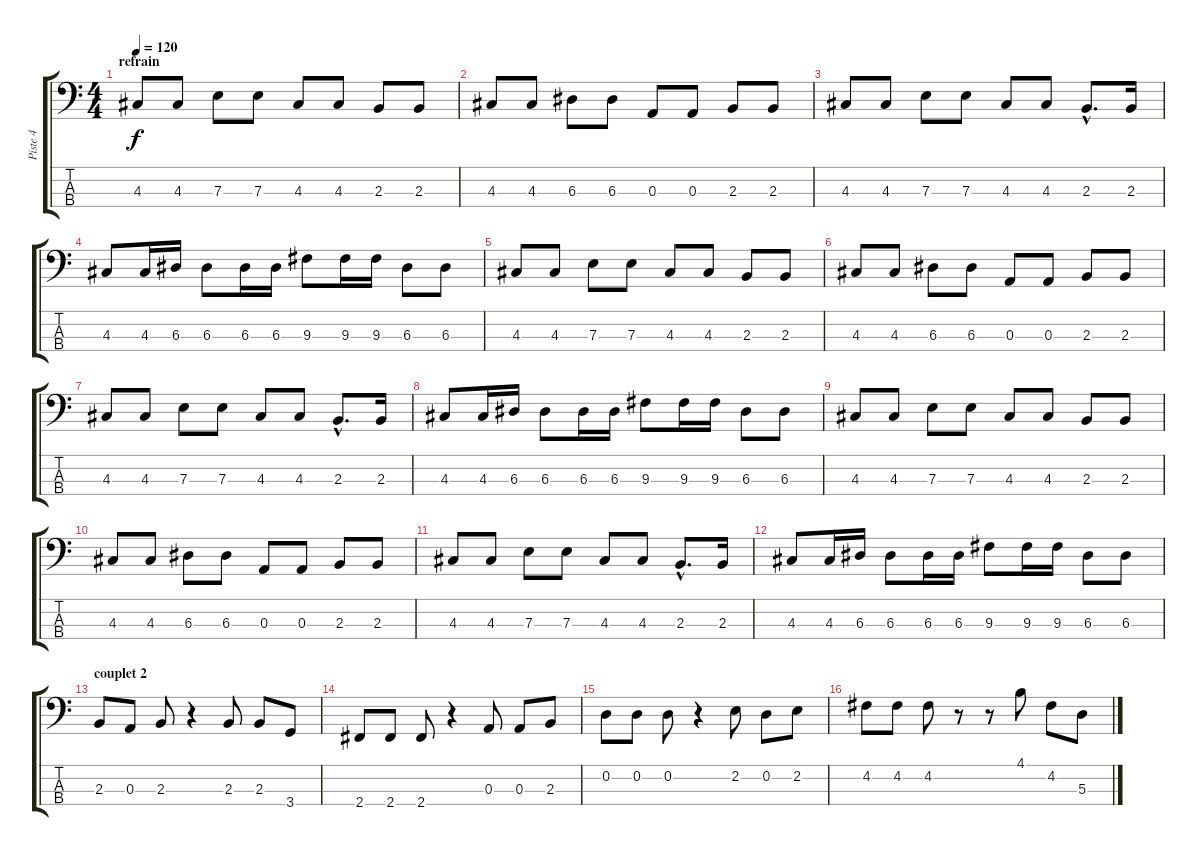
\track ("Piste 4" "Piste 4") {instrument acousticbass}
\staff {score tabs}
\tuning (G2 D2 A1 E1) {hide}
\ts (4 4)
\section ("" "refrain")
\tempo 120
\clef f4
\ks c
4.3.8{dy f} 4.3.8 7.3.8 7.3.8 4.3.8 4.3.8 2.3.8 2.3.8 |
4.3.8 4.3.8 6.3.8 6.3.8 0.3.8 0.3.8 2.3.8 2.3.8 |
4.3.8 4.3.8 7.3.8 7.3.8 4.3.8 4.3.8 2.3{hac}.8{d} 2.3.16 |
4.3.8 4.3.16 6.3.16 6.3.8 6.3.16 6.3.16 9.3.8 9.3.16 9.3.16 6.3.8 6.3.8 |
4.3.8 4.3.8 7.3.8 7.3.8 4.3.8 4.3.8 2.3.8 2.3.8 |
4.3.8 4.3.8 6.3.8 6.3.8 0.3.8 0.3.8 2.3.8 2.3.8 |
4.3.8 4.3.8 7.3.8 7.3.8 4.3.8 4.3.8 2.3{hac}.8{d} 2.3.16 |
4.3.8 4.3.16 6.3.16 6.3.8 6.3.16 6.3.16 9.3.8 9.3.16 9.3.16 6.3.8 6.3.8 |
4.3.8 4.3.8 7.3.8 7.3.8 4.3.8 4.3.8 2.3.8 2.3.8 |
4.3.8 4.3.8 6.3.8 6.3.8 0.3.8 0.3.8 2.3.8 2.3.8 |
4.3.8 4.3.8 7.3.8 7.3.8 4.3.8 4.3.8 2.3{hac}.8{d} 2.3.16 |
4.3.8 4.3.16 6.3.16 6.3.8 6.3.16 6.3.16 9.3.8 9.3.16 9.3.16 6.3.8 6.3.8 |
\section ("" "couplet 2")
2.3.8 0.3.8 2.3.8 r.4 2.3.8 2.3.8 3.4.8 |
2.4.8 2.4.8 2.4.8 r.4 0.3.8 0.3.8 2.3.8 |
0.2.8 0.2.8 0.2.8 r.4 2.2.8 0.2.8 2.2.8 |
4.2.8 4.2.8 4.2.8 r.8 r.8 4.1.8 4.2.8 5.3.8
